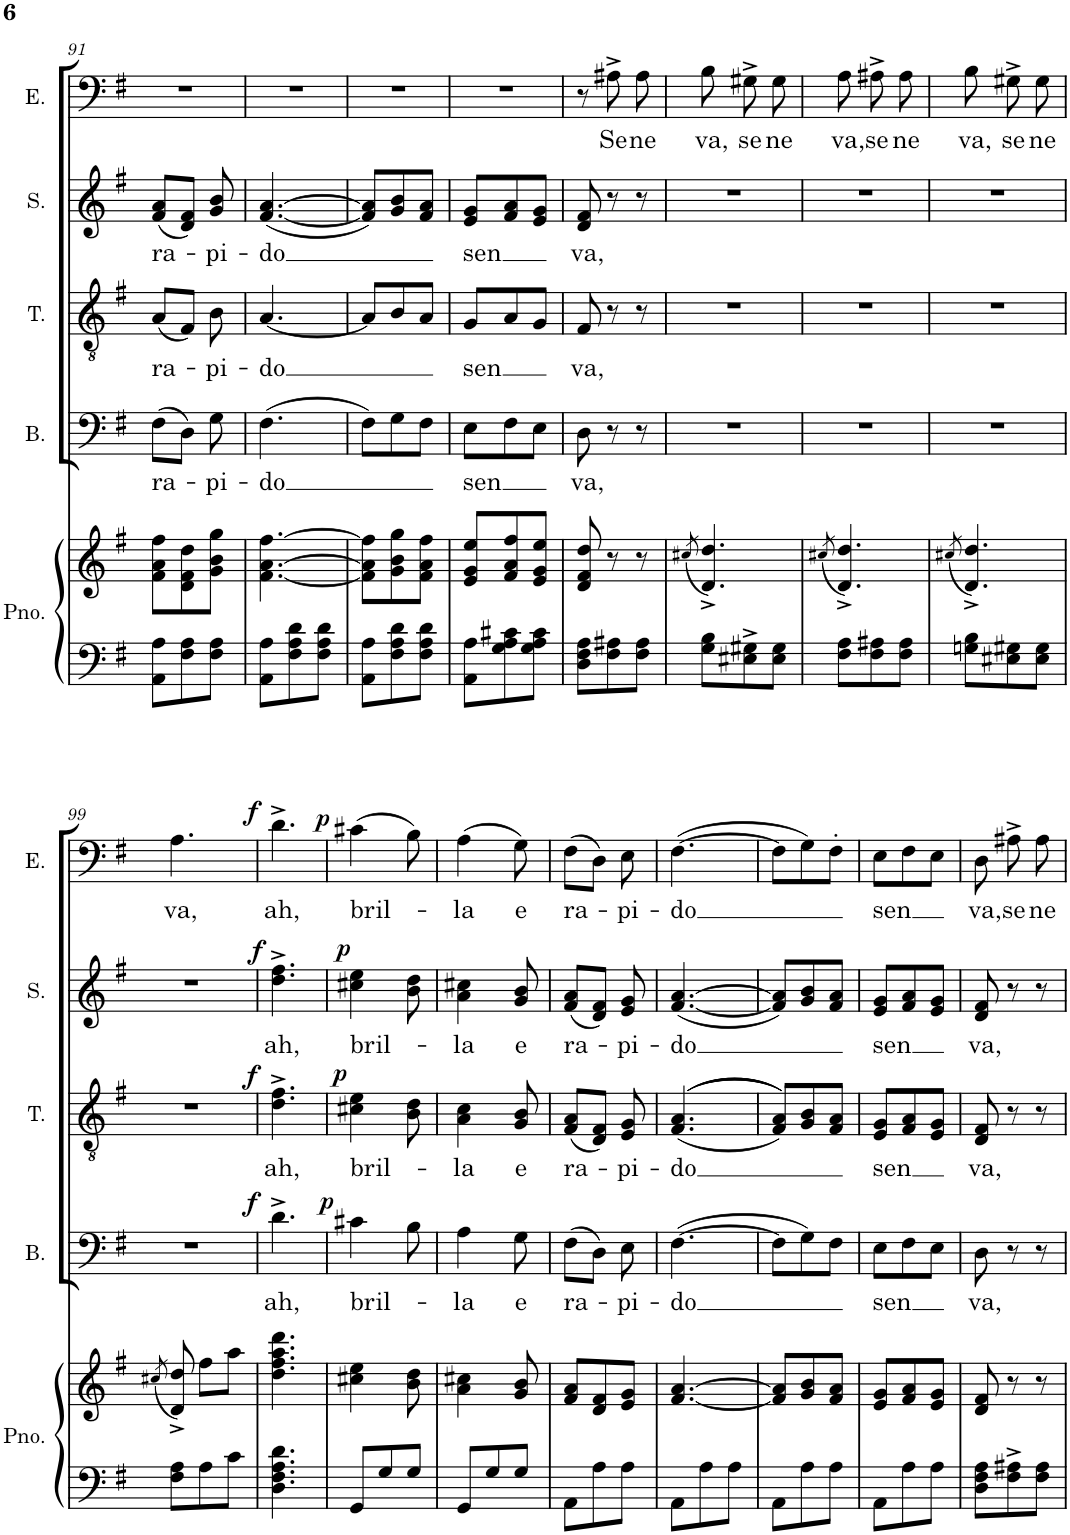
**kern	**kern	**kern	**text	**dynam	**kern	**text	**dynam	**kern	**text	**dynam	**kern	**text	**dynam
*part5	*part5	*part4	*part4	*part4	*part3	*part3	*part3	*part2	*part2	*part2	*part1	*part1	*part1
*staff6	*staff5	*staff4	*staff4	*staff4	*staff3	*staff3	*staff3	*staff2	*staff2	*staff2	*staff1	*staff1	*staff1
*I"Piano	*	*I"Bass	*	*	*I"Tenor	*	*	*I"Soprano	*	*	*I"Enrico	*	*
*I'Pno.	*	*I'B.	*	*	*I'T.	*	*	*I'S.	*	*	*I'E.	*	*
!!LO:PB:g=z
*clefF4	*clefG2	*clefF4	*	*	*clefGv2	*	*	*clefG2	*	*	*clefF4	*	*
*k[f#]	*k[f#]	*k[f#]	*	*	*k[f#]	*	*	*k[f#]	*	*	*k[f#]	*	*
*M3/8	*M3/8	*M3/8	*	*	*M3/8	*	*	*M3/8	*	*	*M3/8	*	*
=91	=91	=91	=91	=91	=91	=91	=91	=91	=91	=91	=91	=91	=91
!	!	!	!LO:LY:b	!	!	!LO:LY:b	!	!	!LO:LY:b	!	!	!	!
8AA\ 8A\L	8f#\ 8a\ 8ff#\L	(8F#\L	ra-	.	(8A/L	ra-	.	(8f#/ 8a/L	ra-	.	4.r	.	.
8F#\ 8A\	8d\ 8f#\ 8dd\	8D\J)	.	.	8F#/J)	.	.	8d/ 8f#/J)	.	.	.	.	.
!	!	!	!LO:LY:b	!	!	!LO:LY:b	!	!	!LO:LY:b	!	!	!	!
8F#\ 8A\J	8g\ 8b\ 8gg\J	8G\	-pi-	.	8B\	-pi-	.	8g/ 8b/	-pi-	.	.	.	.
=92	=92	=92	=92	=92	=92	=92	=92	=92	=92	=92	=92	=92	=92
!	!	!	!LO:LY:b	!	!	!LO:LY:b	!	!	!LO:LY:b	!	!	!	!
8AA\ 8A\L	[4.f#\ [4.a\ [4.ff#\	(4.F#\	-do	.	[4.A/	-do	.	([4.f#/ [4.a/	-do	.	4.r	.	.
8F#\ 8A\ 8d\	.	.	.	.	.	.	.	.	.	.	.	.	.
8F#\ 8A\ 8d\J	.	.	.	.	.	.	.	.	.	.	.	.	.
=93	=93	=93	=93	=93	=93	=93	=93	=93	=93	=93	=93	=93	=93
8AA\ 8A\L	8f#\] 8a\] 8ff#\]L	8F#\L)	.	.	8A/L]	.	.	8f#/] 8a/]L)	.	.	4.r	.	.
8F#\ 8A\ 8d\	8g\ 8b\ 8gg\	8G\	.	.	8B/	.	.	8g/ 8b/	.	.	.	.	.
8F#\ 8A\ 8d\J	8f#\ 8a\ 8ff#\J	8F#\J	.	.	8A/J	.	.	8f#/ 8a/J	.	.	.	.	.
=94	=94	=94	=94	=94	=94	=94	=94	=94	=94	=94	=94	=94	=94
!	!	!	!LO:LY:b	!	!	!LO:LY:b	!	!	!LO:LY:b	!	!	!	!
8AA\ 8A\L	8e/ 8g/ 8ee/L	8E\L	sen	.	8G/L	sen	.	8e/ 8g/L	sen	.	4.r	.	.
8G\ 8A\ 8c#X\	8f#/ 8a/ 8ff#/	8F#\	.	.	8A/	.	.	8f#/ 8a/	.	.	.	.	.
8G\ 8A\ 8c#\J	8e/ 8g/ 8ee/J	8E\J	.	.	8G/J	.	.	8e/ 8g/J	.	.	.	.	.
=95	=95	=95	=95	=95	=95	=95	=95	=95	=95	=95	=95	=95	=95
!	!	!	!LO:LY:b	!	!	!LO:LY:b	!	!	!LO:LY:b	!	!	!	!
8D\ 8F#\ 8A\L	8d/ 8f#/ 8dd/	8D\	va,	.	8F#/	va,	.	8d/ 8f#/	va,	.	8r	.	.
!	!	!	!	!	!	!	!	!	!	!	!	!LO:LY:b	!
8F#\ 8A#X\	8r	8r	.	.	8r	.	.	8r	.	.	8A#X^\	Se	.
!	!	!	!	!	!	!	!	!	!	!	!	!LO:LY:b	!
8F#\ 8A#\J	8r	8r	.	.	8r	.	.	8r	.	.	8A#\	ne	.
=96	=96	=96	=96	=96	=96	=96	=96	=96	=96	=96	=96	=96	=96
.	(8qcc#X/	.	.	.	.	.	.	.	.	.	.	.	.
!	!	!	!	!	!	!	!	!	!	!	!	!LO:LY:b	!
8G\ 8B\L	4.d/^ 4.dd/^)	4.r	.	.	4.r	.	.	4.r	.	.	8B\	va,	.
!	!	!	!	!	!	!	!	!	!	!	!	!LO:LY:b	!
8E#X\^ 8G#X\^	.	.	.	.	.	.	.	.	.	.	8G#X^\	se	.
!	!	!	!	!	!	!	!	!	!	!	!	!LO:LY:b	!
8E#\ 8G#\J	.	.	.	.	.	.	.	.	.	.	8G#\	ne	.
=97	=97	=97	=97	=97	=97	=97	=97	=97	=97	=97	=97	=97	=97
.	(8qcc#X/	.	.	.	.	.	.	.	.	.	.	.	.
!	!	!	!	!	!	!	!	!	!	!	!	!LO:LY:b	!
8F#\ 8A\L	4.d/^ 4.dd/^)	4.r	.	.	4.r	.	.	4.r	.	.	8A\	va,	.
!	!	!	!	!	!	!	!	!	!	!	!	!LO:LY:b	!
8F#\ 8A#X\	.	.	.	.	.	.	.	.	.	.	8A#X^\	se	.
!	!	!	!	!	!	!	!	!	!	!	!	!LO:LY:b	!
8F#\ 8A#\J	.	.	.	.	.	.	.	.	.	.	8A#\	ne	.
=98	=98	=98	=98	=98	=98	=98	=98	=98	=98	=98	=98	=98	=98
.	(8qcc#X/	.	.	.	.	.	.	.	.	.	.	.	.
!	!	!	!	!	!	!	!	!	!	!	!	!LO:LY:b	!
8Gn\ 8B\L	4.d/^ 4.dd/^)	4.r	.	.	4.r	.	.	4.r	.	.	8B\	va,	.
!	!	!	!	!	!	!	!	!	!	!	!	!LO:LY:b	!
8E#X\ 8G#X\	.	.	.	.	.	.	.	.	.	.	8G#X^\	se	.
!	!	!	!	!	!	!	!	!	!	!	!	!LO:LY:b	!
8E#\ 8G#\J	.	.	.	.	.	.	.	.	.	.	8G#\	ne	.
!!LO:LB:g=z
=99	=99	=99	=99	=99	=99	=99	=99	=99	=99	=99	=99	=99	=99
.	(8qcc#X/	.	.	.	.	.	.	.	.	.	.	.	.
!	!	!	!	!	!	!	!	!	!	!	!	!LO:LY:b	!LO:DY:a
8F#\ 8A\L	8d/^ 8dd/^)	4.r	.	.	4.r	.	.	4.r	.	.	4.A\	va,	f
8A\	8ff#\L	.	.	.	.	.	.	.	.	.	.	.	.
8c\J	8aa\J	.	.	.	.	.	.	.	.	.	.	.	.
=100	=100	=100	=100	=100	=100	=100	=100	=100	=100	=100	=100	=100	=100
!	!	!	!LO:LY:b	!LO:DY:a	!	!LO:LY:b	!	!	!LO:LY:b	!	!	!LO:LY:b	!
!	!	!	!	!LO:DY:n=1:a	!	!	!LO:DY:a	!	!	!LO:DY:a	!	!	!LO:DY:a
4.D\ 4.F#\ 4.A\ 4.d\	4.dd\ 4.ff#\ 4.aa\ 4.ddd\	4.d^\	ah,	f p	4.d\^ 4.f#\^	ah,	f	4.dd\^ 4.ff#\^	ah,	f	4.d^\	ah,	p
=101	=101	=101	=101	=101	=101	=101	=101	=101	=101	=101	=101	=101	=101
!	!	!	!LO:LY:b	!	!	!LO:LY:b	!LO:DY:a	!	!LO:LY:b	!LO:DY:a	!	!LO:LY:b	!
8GG/L	4cc#X\ 4ee\	4c#X\	bril-	.	4c#X\ 4e\	bril-	p	4cc#X\ 4ee\	bril-	p	(4c#X\	bril-	.
8G/	.	.	.	.	.	.	.	.	.	.	.	.	.
8G/J	8b\ 8dd\	8B\	.	.	8B\ 8d\	.	.	8b\ 8dd\	.	.	8B\)	.	.
=102	=102	=102	=102	=102	=102	=102	=102	=102	=102	=102	=102	=102	=102
!	!	!	!LO:LY:b	!	!	!LO:LY:b	!	!	!LO:LY:b	!	!	!LO:LY:b	!
8GG/L	4a\ 4cc#X\	4A\	-la	.	4A\ 4c\	-la	.	4a\ 4cc#X\	-la	.	(4A\	-la	.
8G/	.	.	.	.	.	.	.	.	.	.	.	.	.
!	!	!	!LO:LY:b	!	!	!LO:LY:b	!	!	!LO:LY:b	!	!	!LO:LY:b	!
8G/J	8g/ 8b/	8G\	e	.	8G/ 8B/	e	.	8g/ 8b/	e	.	8G\)	e	.
=103	=103	=103	=103	=103	=103	=103	=103	=103	=103	=103	=103	=103	=103
!	!	!	!LO:LY:b	!	!	!LO:LY:b	!	!	!LO:LY:b	!	!	!LO:LY:b	!
8AA\L	8f#/ 8a/L	(8F#\L	ra-	.	(8F#/ 8A/L	ra-	.	(8f#/ 8a/L	ra-	.	(8F#\L	ra-	.
8A\	8d/ 8f#/	8D\J)	.	.	8D/ 8F#/J)	.	.	8d/ 8f#/J)	.	.	8D\J)	.	.
!	!	!	!LO:LY:b	!	!	!LO:LY:b	!	!	!LO:LY:b	!	!	!LO:LY:b	!
8A\J	8e/ 8g/J	8E\	-pi-	.	8E/ 8G/	-pi-	.	8e/ 8g/	-pi-	.	8E\	-pi-	.
=104	=104	=104	=104	=104	=104	=104	=104	=104	=104	=104	=104	=104	=104
!	!	!	!LO:LY:b	!	!	!LO:LY:b	!	!	!LO:LY:b	!	!	!LO:LY:b	!
8AA\L	[4.f#/ [4.a/	(>[4.F#\	-do	.	((>(>4.F#/ 4.A/	-do	.	([4.f#/ [4.a/	-do	.	([4.F#\	-do	.
8A\	.	.	.	.	.	.	.	.	.	.	.	.	.
8A\J	.	.	.	.	.	.	.	.	.	.	.	.	.
=105	=105	=105	=105	=105	=105	=105	=105	=105	=105	=105	=105	=105	=105
8AA\L	8f#/] 8a/]L	8F#\L]	.	.	8F#/ 8A/L)))	.	.	8f#/] 8a/]L)	.	.	8F#\L]	.	.
8A\	8g/ 8b/	8G\)	.	.	8G/ 8B/	.	.	8g/ 8b/	.	.	8G\)	.	.
8A\J	8f#/ 8a/J	8F#\J	.	.	8F#/ 8A/J	.	.	8f#/ 8a/J	.	.	8F#'\J	.	.
=106	=106	=106	=106	=106	=106	=106	=106	=106	=106	=106	=106	=106	=106
!	!	!	!LO:LY:b	!	!	!LO:LY:b	!	!	!LO:LY:b	!	!	!LO:LY:b	!
8AA\L	8e/ 8g/L	8E\L	sen	.	8E/ 8G/L	sen	.	8e/ 8g/L	sen	.	8E\L	sen	.
8A\	8f#/ 8a/	8F#\	.	.	8F#/ 8A/	.	.	8f#/ 8a/	.	.	8F#\	.	.
8A\J	8e/ 8g/J	8E\J	.	.	8E/ 8G/J	.	.	8e/ 8g/J	.	.	8E\J	.	.
=107	=107	=107	=107	=107	=107	=107	=107	=107	=107	=107	=107	=107	=107
!	!	!	!LO:LY:b	!	!	!LO:LY:b	!	!	!LO:LY:b	!	!	!LO:LY:b	!
8D\ 8F#\ 8A\L	8d/ 8f#/	8D\	va,	.	8D/ 8F#/	va,	.	8d/ 8f#/	va,	.	8D\	va,	.
!	!	!	!	!	!	!	!	!	!	!	!	!LO:LY:b	!
8F#\^ 8A#X\^	8r	8r	.	.	8r	.	.	8r	.	.	8A#X^\	se	.
!	!	!	!	!	!	!	!	!	!	!	!	!LO:LY:b	!
8F#\ 8A#\J	8r	8r	.	.	8r	.	.	8r	.	.	8A#\	ne	.
=	=	=	=	=	=	=	=	=	=	=	=	=	=
*-	*-	*-	*-	*-	*-	*-	*-	*-	*-	*-	*-	*-	*-
